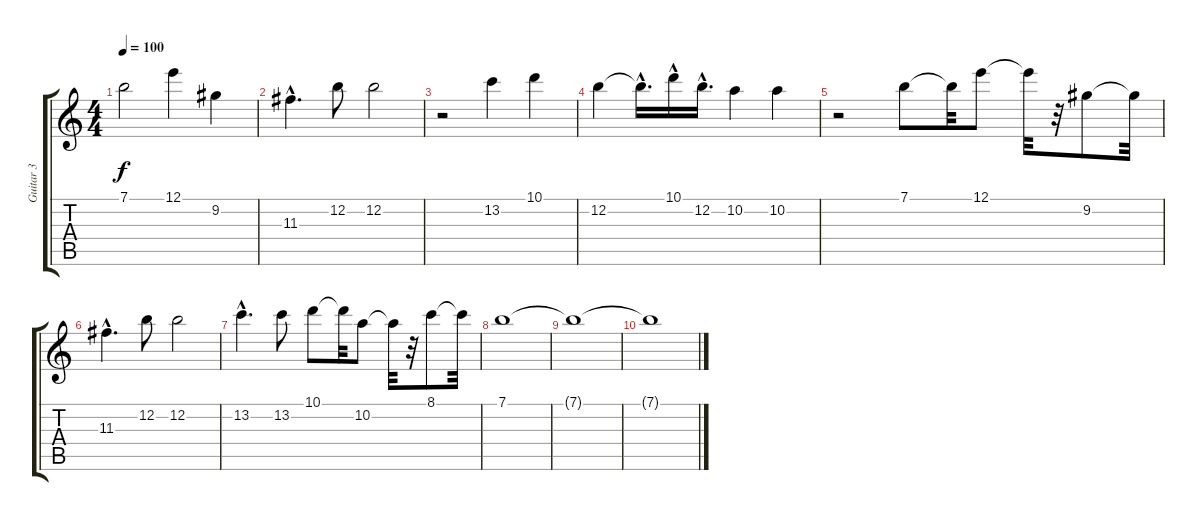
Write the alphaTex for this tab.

\track ("Guitar 3" "Guitar 3") {instrument distortionguitar}
\staff {score tabs}
\tuning (E4 B3 G3 D3 A2 E2) {hide}
\ts (4 4)
\tempo 100
\clef g2
\ks c
7.1.2{dy f} 12.1.4 9.2.4 |
11.3{hac}.4{d} 12.2.8 12.2.2 |
r.2 13.2.4 10.1.4 |
12.2.4 12.2{hac t}.16{d} 10.1{hac}.16 12.2{hac}.16{d} 10.2.4 10.2.4 |
r.2 7.1.8 7.1{t}.32 12.1.8 12.1{t}.32 r.32 9.2.8 9.2{t}.32 |
11.3{hac}.4{d} 12.2.8 12.2.2 |
13.2{hac}.4{d} 13.2.8 10.1.8 10.1{t}.32 10.2.8 10.2{t}.32 r.32 8.1.8 8.1{t}.32 |
7.1.1 |
7.1{t}.1 |
7.1{t}.1
